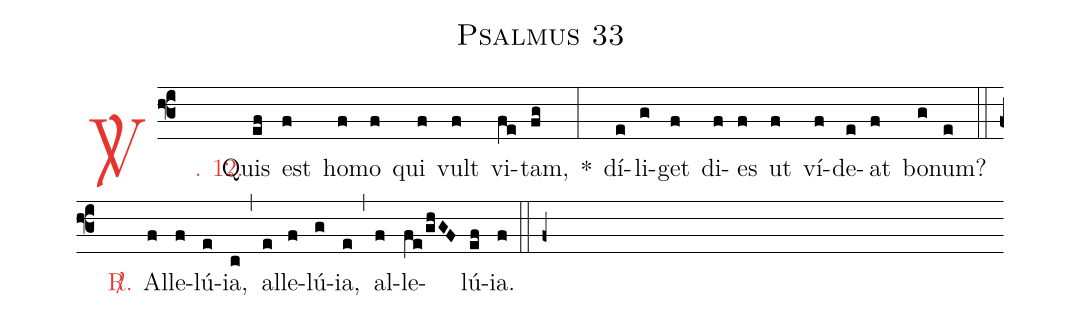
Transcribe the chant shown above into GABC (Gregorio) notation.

name: Psalmus 33;
%%
(f3)

<c><sp>V/</sp>. 12.</c>() Quis(ef) est(f) ho(f)mo(f) qui(f) vult(f) vi(fe)tam,(fg) *(:) dí(e)li(g)get(f) di(f)es(f) ut(f) ví(f)de(e)at(f) bo(g)num?(e)

(::)

<nlba><c><sp>R/</sp>.</c>() Al</nlba>(f)le(f)lú(e)ia,(c) (,) al(e)le(f)lú(g)ia,(e) (,) al(f)le(fe/ghGF)lú(ef)ia.(f)

(::)

(f+)
